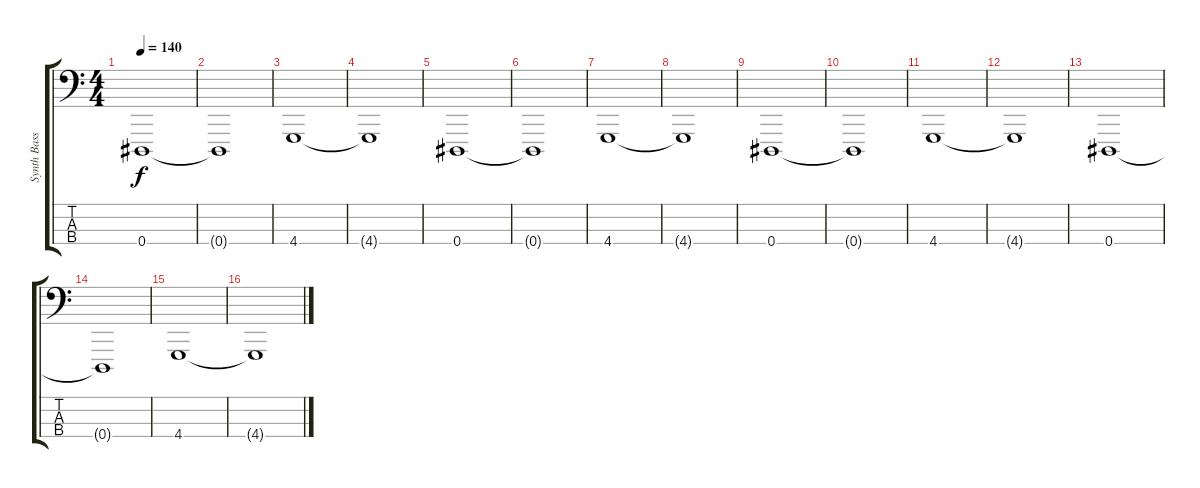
\track ("Synth Bass" "Synth Bass") {instrument lead1square}
\staff {score tabs}
\tuning (Gb2 Db2 Ab1 Eb1) {hide}
\ts (4 4)
\tempo 140
\clef f4
\ks c
0.4.1{dy f} |
0.4{t}.1 |
4.4.1 |
4.4{t}.1 |
0.4.1 |
0.4{t}.1 |
4.4.1 |
4.4{t}.1 |
0.4.1 |
0.4{t}.1 |
4.4.1 |
4.4{t}.1 |
0.4.1 |
0.4{t}.1 |
4.4.1 |
4.4{t}.1
